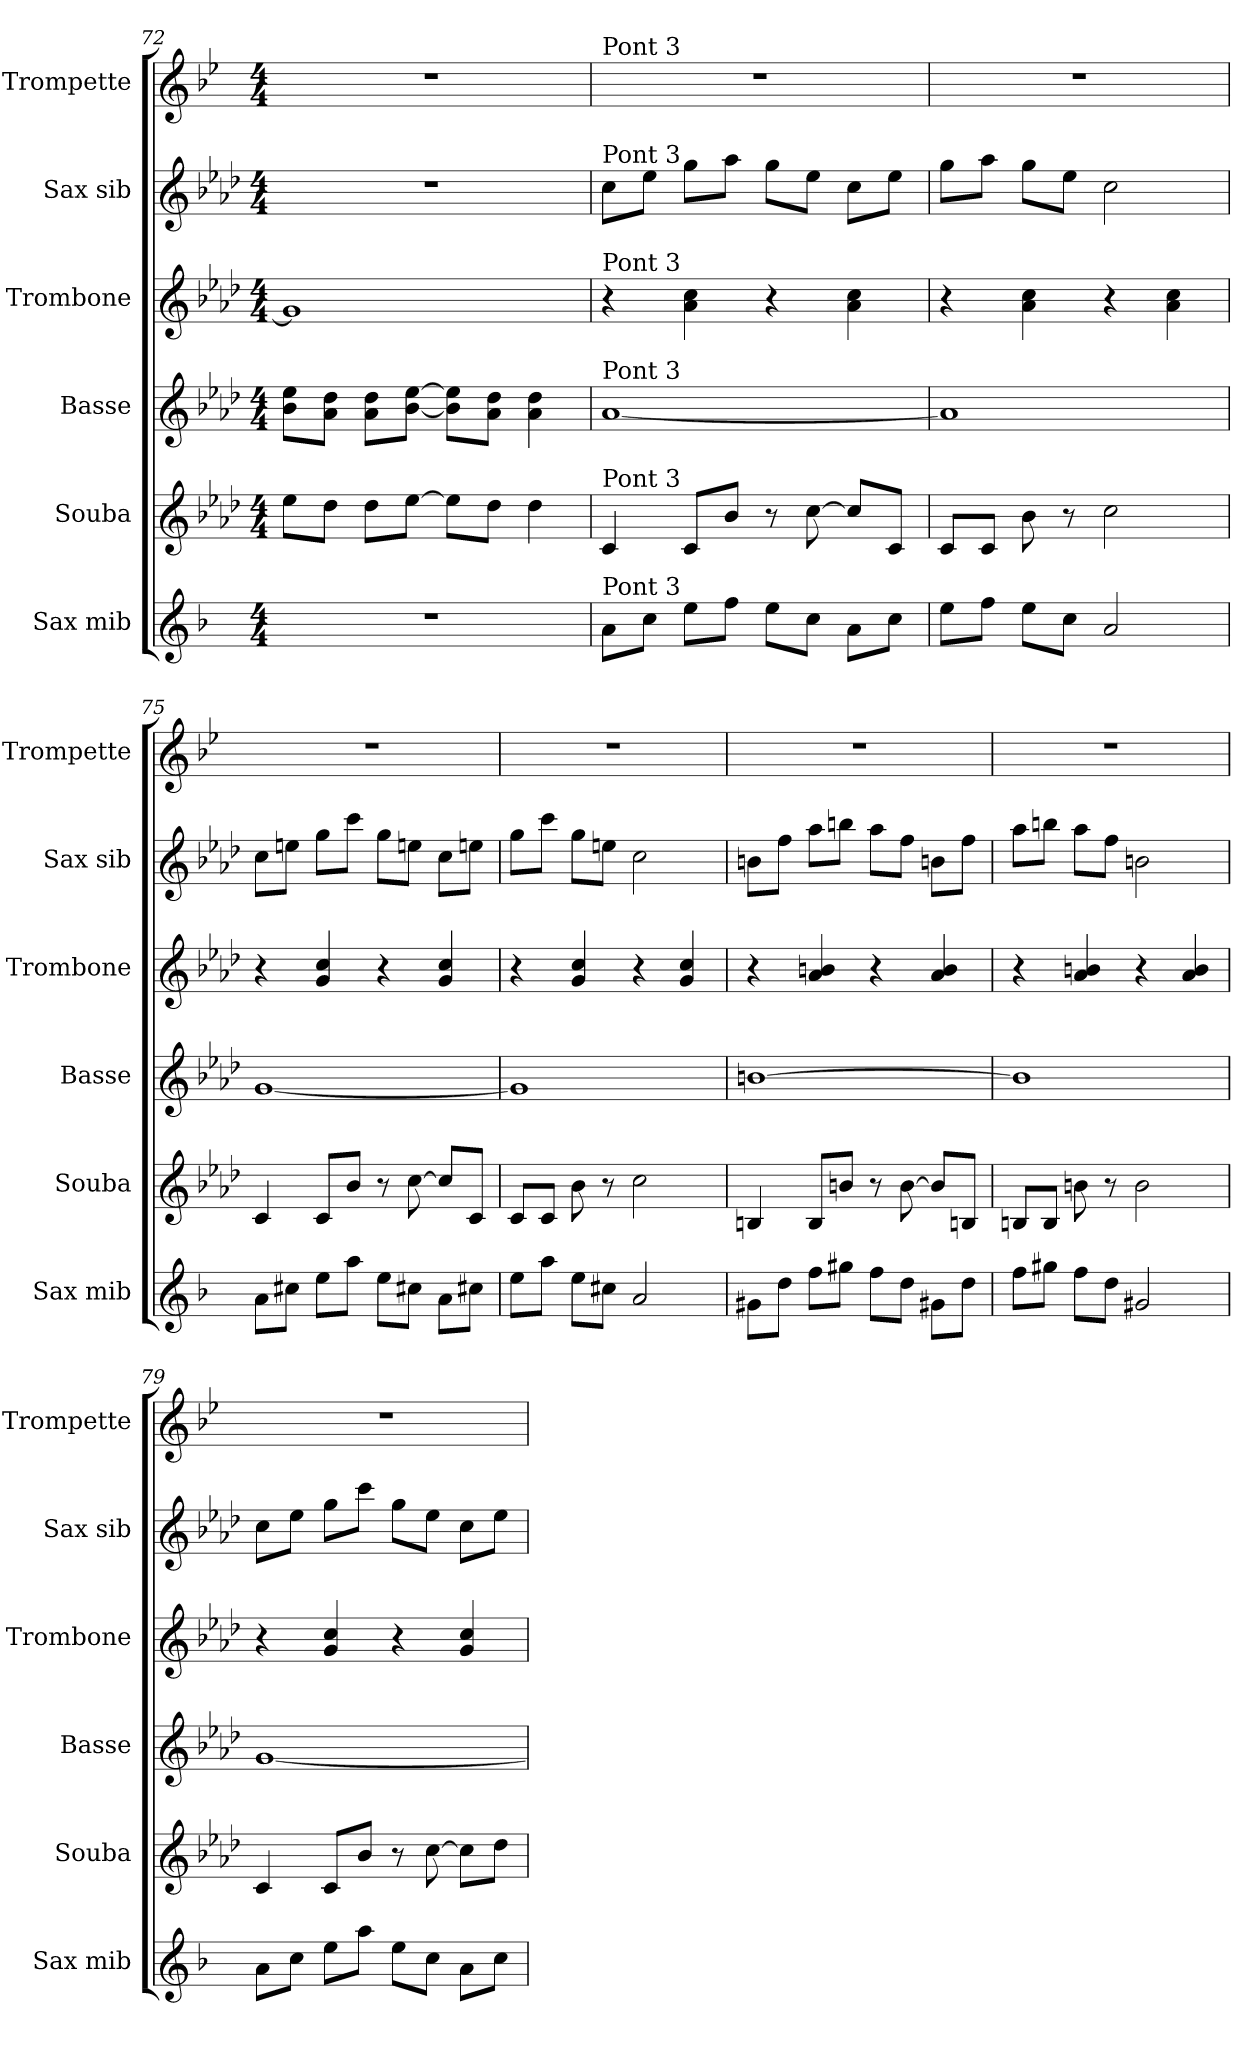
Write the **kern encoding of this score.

**kern	**kern	**kern	**kern	**kern	**kern
*part6	*part5	*part4	*part3	*part2	*part1
*staff6	*staff5	*staff4	*staff3	*staff2	*staff1
*I"Sax mib	*I"Souba	*I"Basse	*I"Trombone	*I"Sax sib	*I"Trompette
*I'Sax mib	*I'Souba	*I'Basse	*I'Trombone	*I'Sax sib	*I'Trompette
*clefG2	*clefG2	*clefG2	*clefG2	*clefG2	*clefG2
*ITrd5c9	*ITrd15c26	*ITrd8c14	*ITrd8c14	*ITrd8c14	*ITrd1c2
*k[b-e-a-d-]	*k[b-e-a-d-]	*k[b-e-a-d-]	*k[b-e-a-d-]	*k[b-e-a-d-]	*k[b-e-a-d-]
*M4/4	*M4/4	*M4/4	*M4/4	*M4/4	*M4/4
=72	=72	=72	=72	=72	=72
1r	8E-L	8B- 8e-L	1G]	1r	1r
.	8D-J	8A- 8d-J	.	.	.
.	8D-L	8A- 8d-L	.	.	.
.	[8E-J	[8B- [8e-J	.	.	.
.	8E-L]	8B-] 8e-]L	.	.	.
.	8D-J	8A- 8d-J	.	.	.
.	4D-	4A- 4d-	.	.	.
=73	=73	=73	=73	=73	=73
!	!	!	!	!	!LO:TX:t=Pont 3
!	!	!	!	!LO:TX:t=Pont 3	!
!	!	!	!LO:TX:t=Pont 3	!	!
!	!	!LO:TX:t=Pont 3	!	!	!
!	!LO:TX:t=Pont 3	!	!	!	!
!LO:TX:t=Pont 3	!	!	!	!	!
8cL	4CC	[1A-	4r	8cL	1r
8e-J	.	.	.	8e-J	.
8gL	8CCL	.	4A- 4c	8gL	.
8a-J	8BB-J	.	.	8a-J	.
8gL	8r	.	4r	8gL	.
8e-J	[8C	.	.	8e-J	.
8cL	8CL]	.	4A- 4c	8cL	.
8e-J	8CCJ	.	.	8e-J	.
=74	=74	=74	=74	=74	=74
8gL	8CCL	1A-]	4r	8gL	1r
8a-J	8CCJ	.	.	8a-J	.
8gL	8BB-	.	4A- 4c	8gL	.
8e-J	8r	.	.	8e-J	.
2c	2C	.	4r	2c	.
.	.	.	4A- 4c	.	.
=75	=75	=75	=75	=75	=75
8cL	4CC	[1G	4r	8cL	1r
8enJ	.	.	.	8enJ	.
8gL	8CCL	.	4G 4c	8gL	.
8ccJ	8BB-J	.	.	8ccJ	.
8gL	8r	.	4r	8gL	.
8enJ	[8C	.	.	8enJ	.
8cL	8CL]	.	4G 4c	8cL	.
8enJ	8CCJ	.	.	8enJ	.
=76	=76	=76	=76	=76	=76
8gL	8CCL	1G]	4r	8gL	1r
8ccJ	8CCJ	.	.	8ccJ	.
8gL	8BB-	.	4G 4c	8gL	.
8enJ	8r	.	.	8enJ	.
2c	2C	.	4r	2c	.
.	.	.	4G 4c	.	.
=77	=77	=77	=77	=77	=77
8BnL	4BBBn	[1Bn	4r	8BnL	1r
8fJ	.	.	.	8fJ	.
8a-L	8BBBL	.	4A- 4Bn	8a-L	.
8bnJ	8BBnJ	.	.	8bnJ	.
8a-L	8r	.	4r	8a-L	.
8fJ	[8BB	.	.	8fJ	.
8BnL	8BBL]	.	4A- 4B	8BnL	.
8fJ	8BBBnJ	.	.	8fJ	.
=78	=78	=78	=78	=78	=78
8a-L	8BBBnL	1Bn]	4r	8a-L	1r
8bnJ	8BBBJ	.	.	8bnJ	.
8a-L	8BBn	.	4A- 4Bn	8a-L	.
8fJ	8r	.	.	8fJ	.
2Bn	2BB	.	4r	2Bn	.
.	.	.	4A- 4B	.	.
=79	=79	=79	=79	=79	=79
8cL	4CC	[1G	4r	8cL	1r
8e-J	.	.	.	8e-J	.
8gL	8CCL	.	4G 4c	8gL	.
8ccJ	8BB-J	.	.	8ccJ	.
8gL	8r	.	4r	8gL	.
8e-J	[8C	.	.	8e-J	.
8cL	8CL]	.	4G 4c	8cL	.
8e-J	8D-J	.	.	8e-J	.
=	=	=	=	=	=
*-	*-	*-	*-	*-	*-
